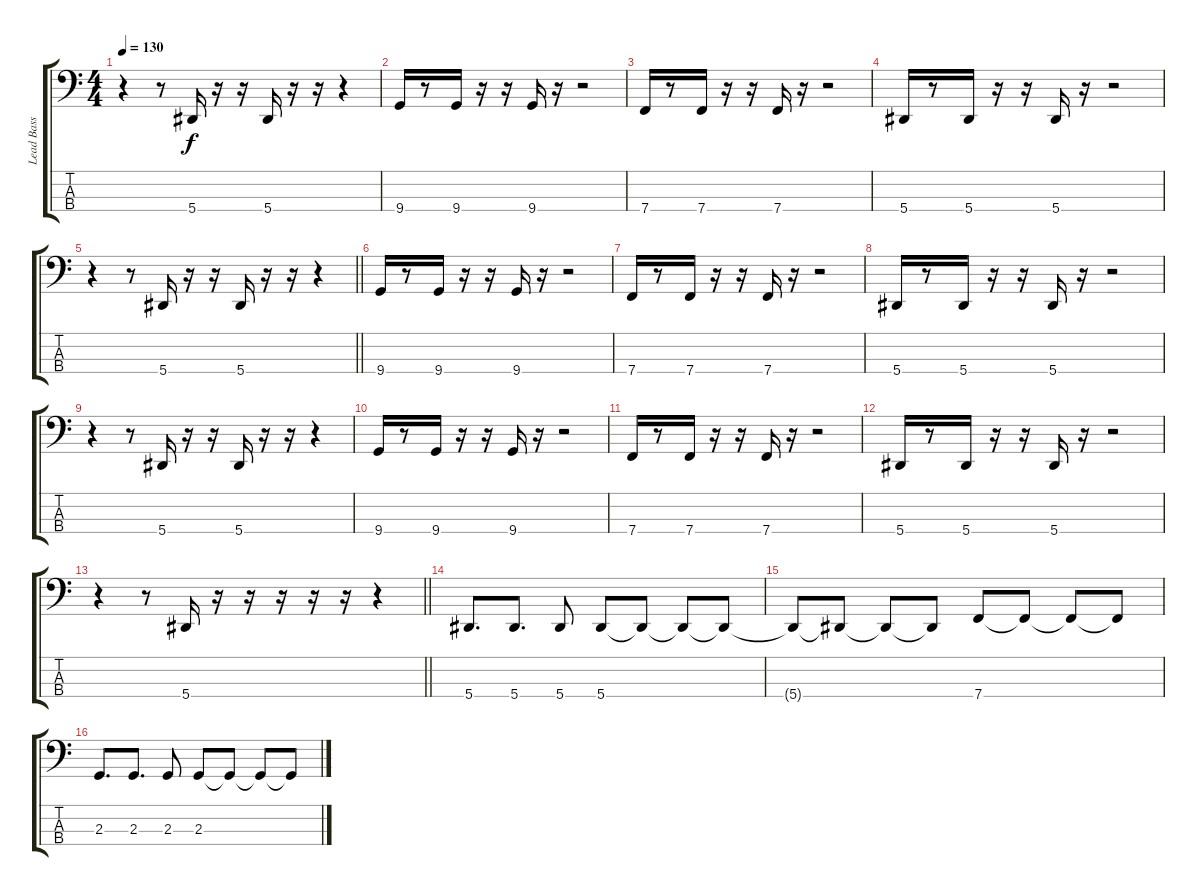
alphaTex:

\track ("Lead Bass" "Lead Bass") {instrument electricbassfinger}
\staff {score tabs}
\tuning (Eb2 Bb1 F1 Bb0) {hide}
\ts (4 4)
\tempo 130
\clef f4
\ks c
r.4{dy f} r.8 5.4.16 r.16 r.16 5.4.16 r.16 r.16 r.4 |
9.4.16 r.8 9.4.16 r.16 r.16 9.4.16 r.16 r.2 |
7.4.16 r.8 7.4.16 r.16 r.16 7.4.16 r.16 r.2 |
5.4.16 r.8 5.4.16 r.16 r.16 5.4.16 r.16 r.2 |
\barLineRight lightlight
r.4 r.8 5.4.16 r.16 r.16 5.4.16 r.16 r.16 r.4 |
\section ("" "")
9.4.16 r.8 9.4.16 r.16 r.16 9.4.16 r.16 r.2 |
7.4.16 r.8 7.4.16 r.16 r.16 7.4.16 r.16 r.2 |
5.4.16 r.8 5.4.16 r.16 r.16 5.4.16 r.16 r.2 |
r.4 r.8 5.4.16 r.16 r.16 5.4.16 r.16 r.16 r.4 |
9.4.16 r.8 9.4.16 r.16 r.16 9.4.16 r.16 r.2 |
7.4.16 r.8 7.4.16 r.16 r.16 7.4.16 r.16 r.2 |
5.4.16 r.8 5.4.16 r.16 r.16 5.4.16 r.16 r.2 |
\barLineRight lightlight
r.4 r.8 5.4.16 r.16 r.16 r.16 r.16 r.16 r.4 |
\section ("" "")
5.4.8{d} 5.4.8{d} 5.4.8 5.4.8 5.4{t}.8 5.4{t}.8 5.4{t}.8 |
5.4{t}.8 5.4{t}.8 5.4{t}.8 5.4{t}.8 7.4.8 7.4{t}.8 7.4{t}.8 7.4{t}.8 |
2.3.8{d} 2.3.8{d} 2.3.8 2.3.8 2.3{t}.8 2.3{t}.8 2.3{t}.8
